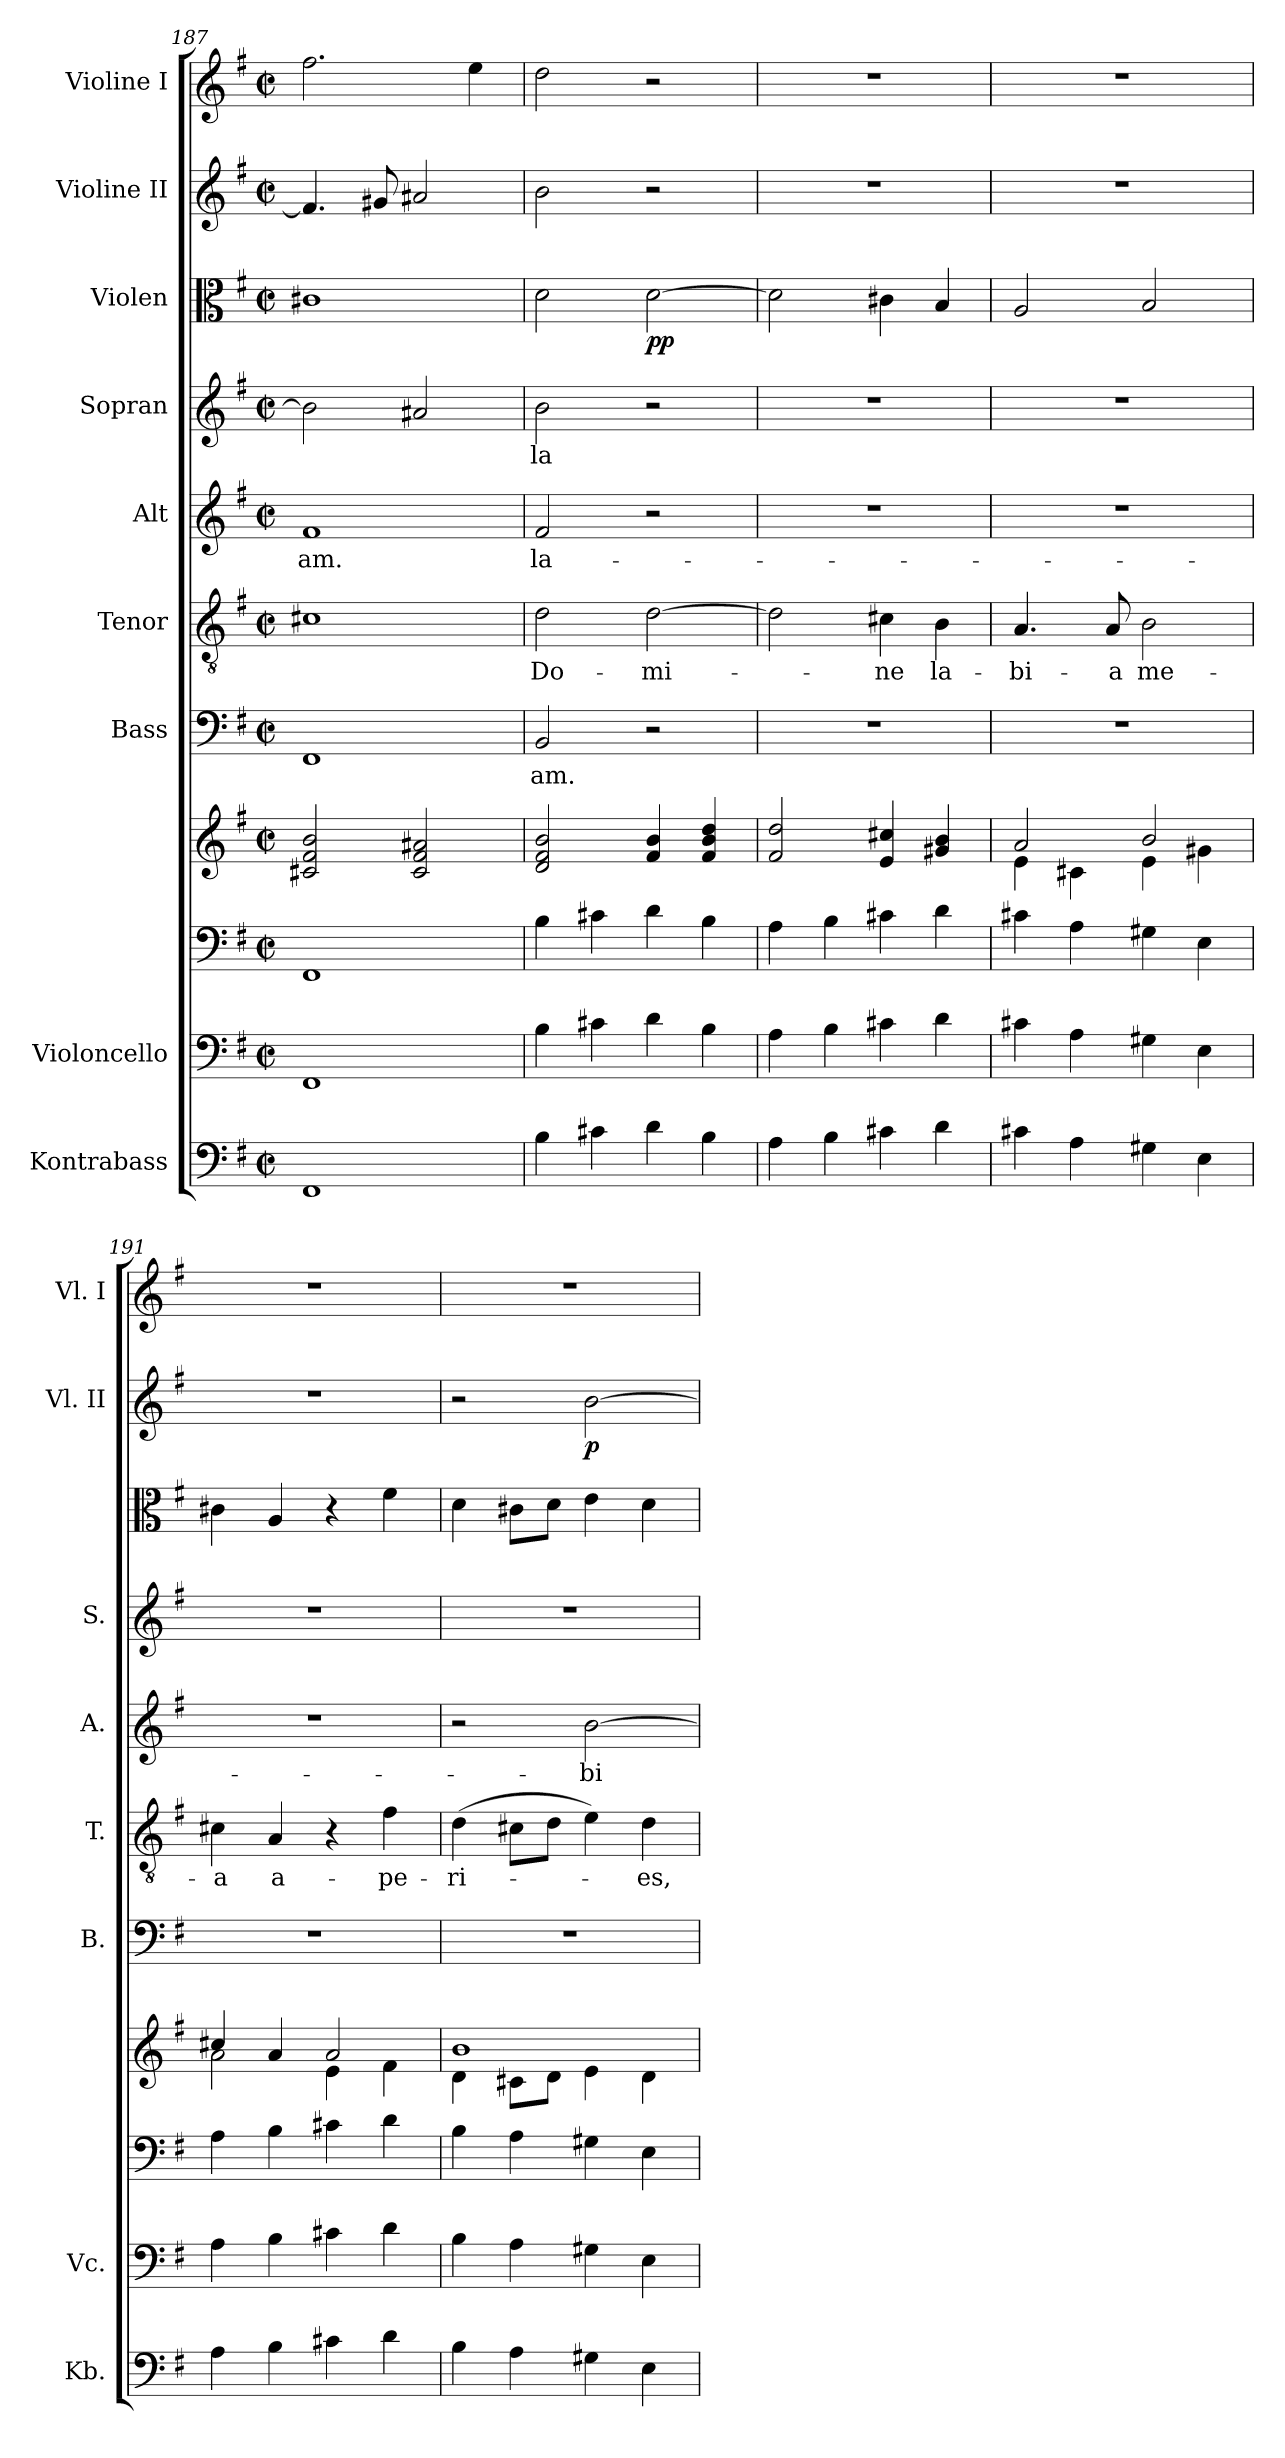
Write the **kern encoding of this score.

**kern	**kern	**kern	**kern	**kern	**text	**kern	**text	**kern	**text	**kern	**text	**kern	**dynam	**kern	**dynam	**kern
*part10	*part9	*part8	*part8	*part7	*part7	*part6	*part6	*part5	*part5	*part4	*part4	*part3	*part3	*part2	*part2	*part1
*staff11	*staff10	*staff9	*staff8	*staff7	*staff7	*staff6	*staff6	*staff5	*staff5	*staff4	*staff4	*staff3	*staff3	*staff2	*staff2	*staff1
*I"Kontrabass	*I"Violoncello	*	*	*I"Bass	*	*I"Tenor	*	*I"Alt	*	*I"Sopran	*	*I"Violen	*	*I"Violine II	*	*I"Violine I
*I'Kb.	*I'Vc.	*	*	*I'B.	*	*I'T.	*	*I'A.	*	*I'S.	*	*	*	*I'Vl. II	*	*I'Vl. I
*clefF4	*clefF4	*clefF4	*clefG2	*clefF4	*	*clefGv2	*	*clefG2	*	*clefG2	*	*clefC3	*	*clefG2	*	*clefG2
*ITrd7c12	*	*	*	*	*	*	*	*	*	*	*	*	*	*	*	*
*k[f#]	*k[f#]	*k[f#]	*k[f#]	*k[f#]	*	*k[f#]	*	*k[f#]	*	*k[f#]	*	*k[f#]	*	*k[f#]	*	*k[f#]
*G:	*G:	*G:	*G:	*G:	*	*G:	*	*G:	*	*G:	*	*G:	*	*G:	*	*G:
*M2/2	*M2/2	*M2/2	*M2/2	*M2/2	*	*M2/2	*	*M2/2	*	*M2/2	*	*M2/2	*	*M2/2	*	*M2/2
*met(c|)	*met(c|)	*met(c|)	*met(c|)	*met(c|)	*	*met(c|)	*	*met(c|)	*	*met(c|)	*	*met(c|)	*	*met(c|)	*	*met(c|)
=187	=187	=187	=187	=187	=187	=187	=187	=187	=187	=187	=187	=187	=187	=187	=187	=187
!	!	!	!	!	!	!	!	!	!LO:LY:b	!	!	!	!	!	!	!
1FFF#	1FF#	1FF#	2c#X/ 2f#/ 2b/	1FF#	.	1c#X	.	1f#	-am.	2b\]	.	1c#X	.	4.f#/]	.	2.ff#\
.	.	.	.	.	.	.	.	.	.	.	.	.	.	8g#X/	.	.
.	.	.	2c#/ 2f#/ 2a#X/	.	.	.	.	.	.	2a#X/	.	.	.	2a#X/	.	.
.	.	.	.	.	.	.	.	.	.	.	.	.	.	.	.	4ee\
=188	=188	=188	=188	=188	=188	=188	=188	=188	=188	=188	=188	=188	=188	=188	=188	=188
!	!	!	!	!	!LO:LY:b	!	!LO:LY:b	!	!LO:LY:b	!	!LO:LY:b	!	!	!	!	!
4BB\	4B\	4B\	2d/ 2f#/ 2b/	2BB/	-am.	2d\	Do-	2f#/	la-	2b\	la-	2d\	.	2b\	.	2dd\
4C#X\	4c#X\	4c#X\	.	.	.	.	.	.	.	.	.	.	.	.	.	.
!	!	!	!	!	!	!	!LO:LY:b	!	!	!	!	!	!LO:DY:b	!	!	!
4D\	4d\	4d\	4f#/ 4b/	2r	.	[2d\	-mi-	2r	.	2r	.	[2d\	pp	2r	.	2r
4BB\	4B\	4B\	4f#/ 4b/ 4dd/	.	.	.	.	.	.	.	.	.	.	.	.	.
=189	=189	=189	=189	=189	=189	=189	=189	=189	=189	=189	=189	=189	=189	=189	=189	=189
4AA\	4A\	4A\	2f#/ 2dd/	1r	.	2d\]	.	1r	.	1r	.	2d\]	.	1r	.	1r
4BB\	4B\	4B\	.	.	.	.	.	.	.	.	.	.	.	.	.	.
!	!	!	!	!	!	!	!LO:LY:b	!	!	!	!	!	!	!	!	!
4C#X\	4c#X\	4c#X\	4e/ 4cc#X/	.	.	4c#X\	-ne	.	.	.	.	4c#X\	.	.	.	.
!	!	!	!	!	!	!	!LO:LY:b	!	!	!	!	!	!	!	!	!
4D\	4d\	4d\	4g#X/ 4b/	.	.	4B\	la-	.	.	.	.	4B/	.	.	.	.
!!LO:PB:g=z
=190	=190	=190	=190	=190	=190	=190	=190	=190	=190	=190	=190	=190	=190	=190	=190	=190
*	*	*	*^	*	*	*	*	*	*	*	*	*	*	*	*	*
!	!	!	!	!	!	!	!	!LO:LY:b	!	!	!	!	!	!	!	!	!
4C#X\	4c#X\	4c#X\	2a/	4e\	1r	.	4.A/	-bi-	1r	.	1r	.	2A/	.	1r	.	1r
4AA\	4A\	4A\	.	4c#X\	.	.	.	.	.	.	.	.	.	.	.	.	.
!	!	!	!	!	!	!	!	!LO:LY:b	!	!	!	!	!	!	!	!	!
.	.	.	.	.	.	.	8A/	-a	.	.	.	.	.	.	.	.	.
!	!	!	!	!	!	!	!	!LO:LY:b	!	!	!	!	!	!	!	!	!
4GG#X\	4G#X\	4G#X\	2b/	4e\	.	.	2B\	me-	.	.	.	.	2B/	.	.	.	.
4EE\	4E\	4E\	.	4g#X\	.	.	.	.	.	.	.	.	.	.	.	.	.
=191	=191	=191	=191	=191	=191	=191	=191	=191	=191	=191	=191	=191	=191	=191	=191	=191	=191
!	!	!	!	!	!	!	!	!LO:LY:b	!	!	!	!	!	!	!	!	!
4AA\	4A\	4A\	4cc#X/	2a\	1r	.	4c#X\	-a	1r	.	1r	.	4c#X\	.	1r	.	1r
!	!	!	!	!	!	!	!	!LO:LY:b	!	!	!	!	!	!	!	!	!
4BB\	4B\	4B\	4a/	.	.	.	4A/	a-	.	.	.	.	4A/	.	.	.	.
4C#X\	4c#X\	4c#X\	2a/	4e\	.	.	4r	.	.	.	.	.	4r	.	.	.	.
!	!	!	!	!	!	!	!	!LO:LY:b	!	!	!	!	!	!	!	!	!
4D\	4d\	4d\	.	4f#\	.	.	4f#\	-pe-	.	.	.	.	4f#\	.	.	.	.
=192	=192	=192	=192	=192	=192	=192	=192	=192	=192	=192	=192	=192	=192	=192	=192	=192	=192
!	!	!	!	!	!	!	!	!LO:LY:b	!	!	!	!	!	!	!	!	!
4BB\	4B\	4B\	1b	4d\	1r	.	(>4d\	-ri-	2r	.	1r	.	4d\	.	2r	.	1r
4AA\	4A\	4A\	.	8c#X\L	.	.	8c#X\L	.	.	.	.	.	8c#X\L	.	.	.	.
.	.	.	.	8d\J	.	.	8d\J	.	.	.	.	.	8d\J	.	.	.	.
!	!	!	!	!	!	!	!	!	!	!LO:LY:b	!	!	!	!	!	!LO:DY:b	!
4GG#X\	4G#X\	4G#X\	.	4e\	.	.	4e\)	.	[2b\	-bi-	.	.	4e\	.	[2b\	p	.
!	!	!	!	!	!	!	!	!LO:LY:b	!	!	!	!	!	!	!	!	!
4EE\	4E\	4E\	.	4d\	.	.	4d\	-es,	.	.	.	.	4d\	.	.	.	.
*	*	*	*v	*v	*	*	*	*	*	*	*	*	*	*	*	*	*
=	=	=	=	=	=	=	=	=	=	=	=	=	=	=	=	=
*-	*-	*-	*-	*-	*-	*-	*-	*-	*-	*-	*-	*-	*-	*-	*-	*-
